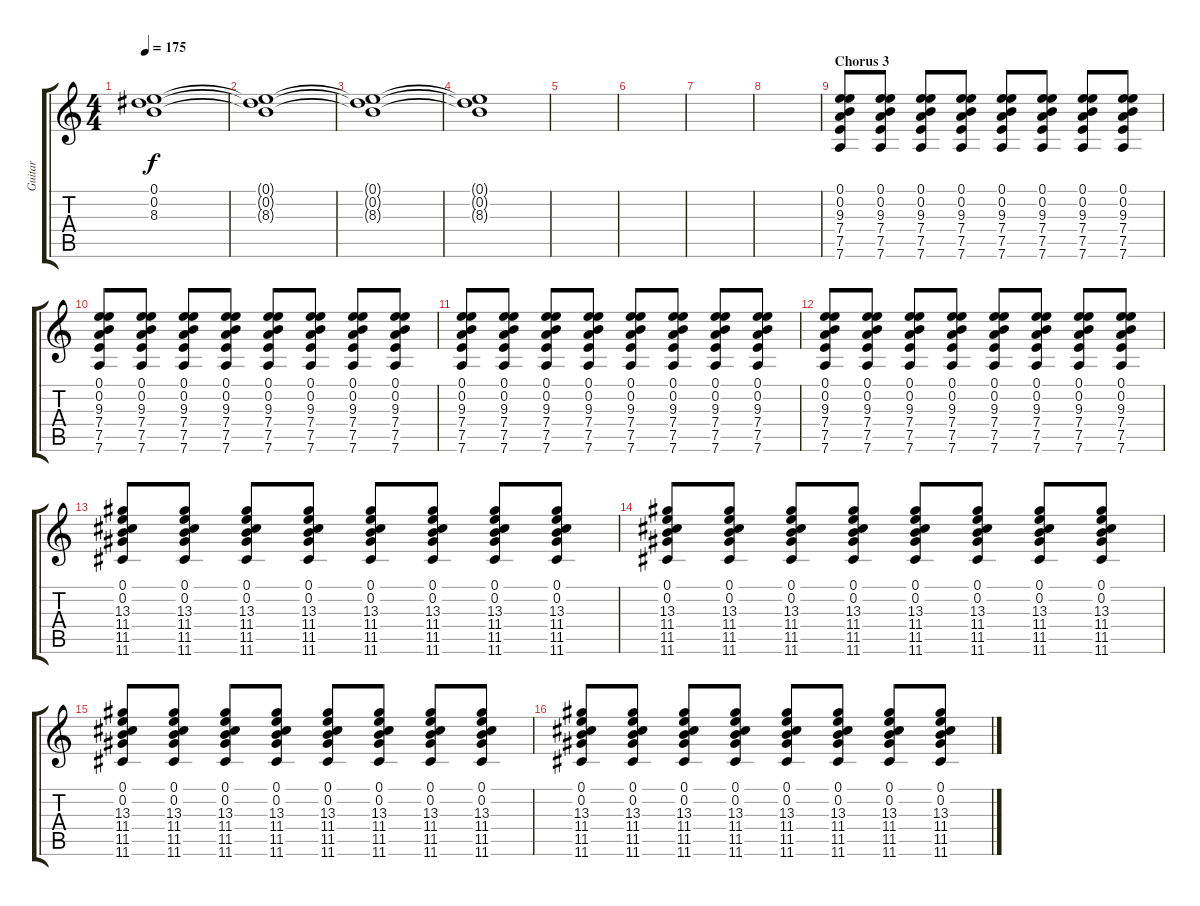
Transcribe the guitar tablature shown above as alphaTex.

\track ("Guitar" "Guitar") {instrument distortionguitar}
\staff {score tabs}
\tuning (E4 B3 G3 D3 A2 D2) {hide}
\ts (4 4)
\tempo 175
\clef g2
\ks c
(0.1 0.2 8.3).1{dy f} |
(0.1{t} 0.2{t} 8.3{t}).1{volume 10} |
(0.1{t} 0.2{t} 8.3{t}).1{volume 7} |
(0.1{t} 0.2{t} 8.3{t}).1{volume 4} |
|
|
|
|
\section ("" "Chorus 3")
(0.1 0.2 9.3 7.4 7.5 7.6).8{volume 11 balance 8} (0.1 0.2 9.3 7.4 7.5 7.6).8 (0.1 0.2 9.3 7.4 7.5 7.6).8 (0.1 0.2 9.3 7.4 7.5 7.6).8 (0.1 0.2 9.3 7.4 7.5 7.6).8 (0.1 0.2 9.3 7.4 7.5 7.6).8 (0.1 0.2 9.3 7.4 7.5 7.6).8 (0.1 0.2 9.3 7.4 7.5 7.6).8 |
(0.1 0.2 9.3 7.4 7.5 7.6).8 (0.1 0.2 9.3 7.4 7.5 7.6).8 (0.1 0.2 9.3 7.4 7.5 7.6).8 (0.1 0.2 9.3 7.4 7.5 7.6).8 (0.1 0.2 9.3 7.4 7.5 7.6).8 (0.1 0.2 9.3 7.4 7.5 7.6).8 (0.1 0.2 9.3 7.4 7.5 7.6).8 (0.1 0.2 9.3 7.4 7.5 7.6).8 |
(0.1 0.2 9.3 7.4 7.5 7.6).8 (0.1 0.2 9.3 7.4 7.5 7.6).8 (0.1 0.2 9.3 7.4 7.5 7.6).8 (0.1 0.2 9.3 7.4 7.5 7.6).8 (0.1 0.2 9.3 7.4 7.5 7.6).8 (0.1 0.2 9.3 7.4 7.5 7.6).8 (0.1 0.2 9.3 7.4 7.5 7.6).8 (0.1 0.2 9.3 7.4 7.5 7.6).8 |
(0.1 0.2 9.3 7.4 7.5 7.6).8 (0.1 0.2 9.3 7.4 7.5 7.6).8 (0.1 0.2 9.3 7.4 7.5 7.6).8 (0.1 0.2 9.3 7.4 7.5 7.6).8 (0.1 0.2 9.3 7.4 7.5 7.6).8 (0.1 0.2 9.3 7.4 7.5 7.6).8 (0.1 0.2 9.3 7.4 7.5 7.6).8 (0.1 0.2 9.3 7.4 7.5 7.6).8 |
(0.1 0.2 13.3 11.4 11.5 11.6).8 (0.1 0.2 13.3 11.4 11.5 11.6).8 (0.1 0.2 13.3 11.4 11.5 11.6).8 (0.1 0.2 13.3 11.4 11.5 11.6).8 (0.1 0.2 13.3 11.4 11.5 11.6).8 (0.1 0.2 13.3 11.4 11.5 11.6).8 (0.1 0.2 13.3 11.4 11.5 11.6).8 (0.1 0.2 13.3 11.4 11.5 11.6).8 |
(0.1 0.2 13.3 11.4 11.5 11.6).8 (0.1 0.2 13.3 11.4 11.5 11.6).8 (0.1 0.2 13.3 11.4 11.5 11.6).8 (0.1 0.2 13.3 11.4 11.5 11.6).8 (0.1 0.2 13.3 11.4 11.5 11.6).8 (0.1 0.2 13.3 11.4 11.5 11.6).8 (0.1 0.2 13.3 11.4 11.5 11.6).8 (0.1 0.2 13.3 11.4 11.5 11.6).8 |
(0.1 0.2 13.3 11.4 11.5 11.6).8 (0.1 0.2 13.3 11.4 11.5 11.6).8 (0.1 0.2 13.3 11.4 11.5 11.6).8 (0.1 0.2 13.3 11.4 11.5 11.6).8 (0.1 0.2 13.3 11.4 11.5 11.6).8 (0.1 0.2 13.3 11.4 11.5 11.6).8 (0.1 0.2 13.3 11.4 11.5 11.6).8 (0.1 0.2 13.3 11.4 11.5 11.6).8 |
(0.1 0.2 13.3 11.4 11.5 11.6).8 (0.1 0.2 13.3 11.4 11.5 11.6).8 (0.1 0.2 13.3 11.4 11.5 11.6).8 (0.1 0.2 13.3 11.4 11.5 11.6).8 (0.1 0.2 13.3 11.4 11.5 11.6).8 (0.1 0.2 13.3 11.4 11.5 11.6).8 (0.1 0.2 13.3 11.4 11.5 11.6).8 (0.1 0.2 13.3 11.4 11.5 11.6).8
